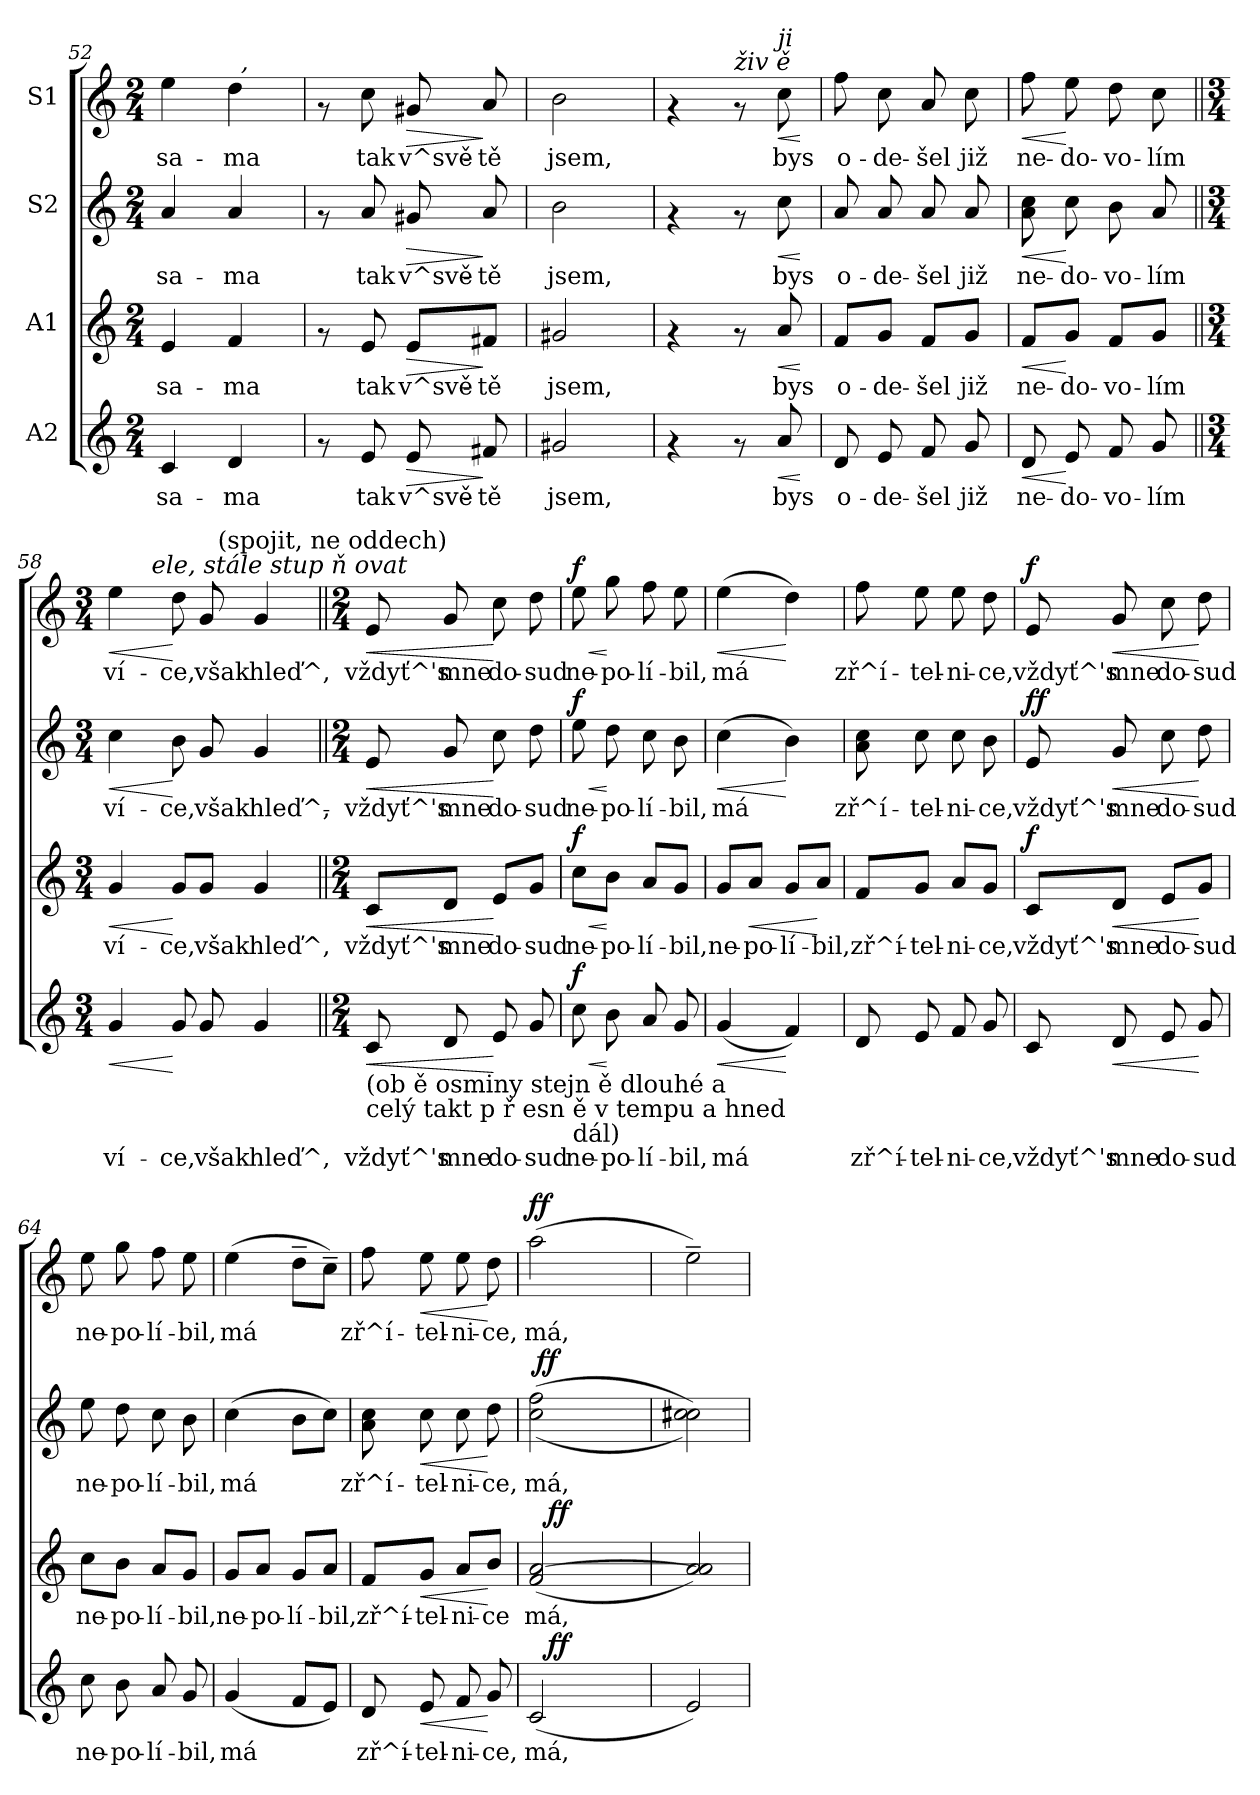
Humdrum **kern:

**kern	**text	**dynam	**kern	**text	**dynam	**kern	**text	**dynam	**kern	**text	**dynam
*part4	*part4	*part4	*part3	*part3	*part3	*part2	*part2	*part2	*part1	*part1	*part1
*staff4	*staff4	*staff4	*staff3	*staff3	*staff3	*staff2	*staff2	*staff2	*staff1	*staff1	*staff1
*I"A2	*	*	*I"A1	*	*	*I"S2	*	*	*I"S1	*	*
*clefG2	*	*	*clefG2	*	*	*clefG2	*	*	*clefG2	*	*
*k[]	*	*	*k[]	*	*	*k[]	*	*	*k[]	*	*
*C:	*	*	*C:	*	*	*C:	*	*	*C:	*	*
*M2/4	*	*	*M2/4	*	*	*M2/4	*	*	*M2/4	*	*
=52	=52	=52	=52	=52	=52	=52	=52	=52	=52	=52	=52
!	!	!	!	!	!	!	!	!	!LO:TX:a:i:t=voln ě zamyšlen ě	!	!
!	!LO:LY:b:cj	!	!	!LO:LY:b:cj	!	!	!LO:LY:b:cj	!	!	!LO:LY:b:cj	!
*	*	*	*	*	*	*	*	*	*^	*	*
4c/	sa-	.	4e/	sa-	.	4a/	sa-	.	4ee\	4ryy	sa-	.
!	!LO:LY:b:cj	!	!	!LO:LY:b:cj	!	!	!LO:LY:b:cj	!	!	!	!LO:LY:b:cj	!
4d/	-ma	.	4f/	-ma	.	4a/	-ma	.	4dd\	64ryy	-ma	.
!	!	!	!	!	!	!	!	!	!	!LO:TX:a:i:t=,	!	!
.	.	.	.	.	.	.	.	.	.	8...ryy	.	.
*	*	*	*	*	*	*	*	*	*v	*v	*	*
=53	=53	=53	=53	=53	=53	=53	=53	=53	=53	=53	=53
8rf	.	.	8rf	.	.	8rf	.	.	8rf	.	.
!	!LO:LY:b:cj	!	!	!LO:LY:b:cj	!	!	!LO:LY:b:cj	!	!	!LO:LY:b:cj	!
8e/	tak	.	8e/	tak	.	8a/	tak	.	8cc\	tak	.
!	!LO:LY:b:cj	!LO:HP:b	!	!LO:LY:b:cj	!LO:HP:b	!	!LO:LY:b:cj	!LO:HP:b	!	!LO:LY:b:cj	!LO:HP:b
8e/	v^svě-	>	8e/L	v^svě-	>	8g#X/	v^svě-	>	8g#X/	v^svě-	>
!	!LO:LY:b:cj	!	!	!LO:LY:b:cj	!	!	!LO:LY:b:cj	!	!	!LO:LY:b:cj	!
8f#X/	-tě	]	8f#X/J	-tě	]	8a/	-tě	]	8a/	-tě	]
=54	=54	=54	=54	=54	=54	=54	=54	=54	=54	=54	=54
!	!LO:LY:b:cj	!	!	!LO:LY:b:cj	!	!	!LO:LY:b:cj	!	!	!LO:LY:b:cj	!
2g#X/	jsem,	.	2g#X/	jsem,	.	2b\	jsem,	.	2b\	jsem,	.
!!LO:LB:g=z
=55	=55	=55	=55	=55	=55	=55	=55	=55	=55	=55	=55
4rf	.	.	4rf	.	.	4rf	.	.	4rf	.	.
!	!	!	!	!	!	!	!	!	!LO:TX:a:i:t=živ ě	!	!
8rf	.	.	8rf	.	.	8rf	.	.	8rf	.	.
!	!	!	!	!	!	!	!	!	!LO:TX:a:i:t=ji	!	!
!	!LO:LY:b:cj	!LO:HP:b	!	!LO:LY:b:cj	!LO:HP:b	!	!LO:LY:b:cj	!LO:HP:b	!	!LO:LY:b:cj	!LO:HP:b
8a/	bys	<	8a/	bys	<	8cc\	bys	<	8cc\	bys	<
.	.	[	.	.	[	.	.	[	.	.	[
=56	=56	=56	=56	=56	=56	=56	=56	=56	=56	=56	=56
!	!LO:LY:b:cj	!	!	!LO:LY:b:cj	!	!	!LO:LY:b:cj	!	!	!LO:LY:b:cj	!
8d/	o-	.	8f/L	o-	.	8a/	o-	.	8ff\	o-	.
!	!LO:LY:b:cj	!	!	!LO:LY:b:cj	!	!	!LO:LY:b:cj	!	!	!LO:LY:b:cj	!
8e/	-de-	.	8g/J	-de-	.	8a/	-de-	.	8cc\	-de-	.
!	!LO:LY:b:cj	!	!	!LO:LY:b:cj	!	!	!LO:LY:b:cj	!	!	!LO:LY:b:cj	!
8f/	-šel	.	8f/L	-šel	.	8a/	-šel	.	8a/	-šel	.
!	!LO:LY:b:cj	!	!	!LO:LY:b:cj	!	!	!LO:LY:b:cj	!	!	!LO:LY:b:cj	!
8g/	již	.	8g/J	již	.	8a/	již	.	8cc\	již	.
=57	=57	=57	=57	=57	=57	=57	=57	=57	=57	=57	=57
!	!LO:LY:b:cj	!LO:HP:b	!	!LO:LY:b:cj	!LO:HP:b	!	!LO:LY:b:cj	!LO:HP:b	!	!LO:LY:b:cj	!LO:HP:b
8d/	ne-	<	8f/L	ne-	<	8cc\ 8a\	ne-	<	8ff\	ne-	<
!	!LO:LY:b:cj	!	!	!LO:LY:b:cj	!	!	!LO:LY:b:cj	!	!	!LO:LY:b:cj	!
8e/	-do-	[	8g/J	-do-	[	8cc\	-do-	[	8ee\	-do-	[
!	!LO:LY:b:cj	!	!	!LO:LY:b:cj	!	!	!LO:LY:b:cj	!	!	!LO:LY:b:cj	!
8f/	-vo-	.	8f/L	-vo-	.	8b\	-vo-	.	8dd\	-vo-	.
!	!LO:LY:b:cj	!	!	!LO:LY:b:cj	!	!	!LO:LY:b:cj	!	!	!LO:LY:b:cj	!
8g/	-lím	.	8g/J	-lím	.	8a/	-lím	.	8cc\	-lím	.
=58||	=58||	=58||	=58||	=58||	=58||	=58||	=58||	=58||	=58||	=58||	=58||
*M3/4	*	*	*M3/4	*	*	*M3/4	*	*	*M3/4	*	*
!	!	!	!	!	!	!	!	!	!LO:TX:a:i:t=ji, v ř	!	!
!	!	!	!	!	!	!	!	!	!LO:TX:a:i:t=živ ě	!	!
!	!LO:LY:b:cj	!LO:HP:b	!	!LO:LY:b:cj	!LO:HP:b	!	!LO:LY:b:cj	!LO:HP:b	!	!LO:LY:b:cj	!LO:HP:b
*	*	*	*	*	*	*	*	*	*^	*	*
*	*	*	*	*	*	*	*	*	*	*^	*	*
4g/	ví-	<	4g/	ví-	<	4cc\	ví-	<	4ee\	8ryy	4ryy	ví-	<
.	.	.	.	.	.	.	.	.	.	32.ryy	.	.	.
!	!	!	!	!	!	!	!	!	!	!LO:TX:a:i:t=ele, stále stup ň ovat	!	!	!
.	.	.	.	.	.	.	.	.	.	2ryy	.	.	.
!	!LO:LY:b:cj	!	!	!LO:LY:b:cj	!	!	!LO:LY:b:cj	!	!	!	!	!LO:LY:b:cj	!
8g/	-ce,	[	8g/L	-ce,	[	8b\	-ce,	[	8dd\	.	8ryy	-ce,	[
!	!LO:LY:b:cj	!	!	!LO:LY:b:cj	!	!	!LO:LY:b:cj	!	!	!	!	!LO:LY:b:cj	!
8g/	však	.	8g/J	však	.	8g/	však	.	8g/	.	32ryy	však	.
!	!	!	!	!	!	!	!	!	!	!	!LO:TX:a:t=(spojit, ne oddech)	!	!
.	.	.	.	.	.	.	.	.	.	.	4ryy	.	.
!	!LO:LY:b:cj	!	!	!LO:LY:b:cj	!	!	!LO:LY:b:cj	!	!	!	!	!LO:LY:b:cj	!
4g/	hleď^,	.	4g/	hleď^,	.	4g/	hleď^,-	.	4g/	.	.	hleď^,	.
.	.	.	.	.	.	.	.	.	.	.	16.ryy	.	.
.	.	.	.	.	.	.	.	.	.	16ryy	.	.	.
.	.	.	.	.	.	.	.	.	.	64ryy	.	.	.
*	*	*	*	*	*	*	*	*	*v	*v	*v	*	*
=59||	=59||	=59||	=59||	=59||	=59||	=59||	=59||	=59||	=59||	=59||	=59||
*M2/4	*	*	*M2/4	*	*	*M2/4	*	*	*M2/4	*	*
*	*	*	*	*	*	*	*	*	*^	*	*
*	*	*	*	*	*	*	*	*	*	*^	*	*
!LO:TX:b:t=(ob ě osminy stejn ě dlouhé a	!	!	!	!	!	!	!	!	!	!	!	!	!
!LO:TX:b:t=celý takt p ř esn ě v tempu a hned	!	!	!	!	!	!	!	!	!	!	!	!	!
!	!LO:LY:b:cj	!LO:HP:b	!	!LO:LY:b:cj	!LO:HP:b	!	!LO:LY:b:cj	!LO:HP:b	!	!	!	!LO:LY:b:cj	!LO:HP:b
*	*	*	*	*	*	*	*	*	*v	*v	*v	*	*
8c/	vždyť^'s	<	8c/L	vždyť^'s	<	8e/	-vždyť^'s	<	8e/	vždyť^'s	<
!	!LO:LY:b:cj	!	!	!LO:LY:b:cj	!	!	!LO:LY:b:cj	!	!	!LO:LY:b:cj	!
8d/	mne	.	8d/J	mne	.	8g/	mne	.	8g/	mne	.
!	!LO:LY:b:cj	!	!	!LO:LY:b:cj	!	!	!LO:LY:b:cj	!	!	!LO:LY:b:cj	!
8e/	do-	[	8e/L	do-	[	8cc\	do-	[	8cc\	do-	[
!	!LO:LY:b:cj	!	!	!LO:LY:b:cj	!	!	!LO:LY:b:cj	!	!	!LO:LY:b:cj	!
8g/	-sud	.	8g/J	-sud	.	8dd\	-sud	.	8dd\	-sud	.
=60	=60	=60	=60	=60	=60	=60	=60	=60	=60	=60	=60
!LO:TX:b:t=dál)	!	!	!	!	!	!	!	!	!	!	!
!	!LO:LY:b:cj	!LO:HP:b	!	!LO:LY:b:cj	!LO:HP:b	!	!LO:LY:b:cj	!LO:HP:b	!	!LO:LY:b:cj	!LO:HP:b
!	!	!LO:DY:n=1:a	!	!	!LO:DY:n=1:a	!	!	!LO:DY:n=1:a	!	!	!LO:DY:n=1:a
8cc\	ne-	< f	8cc\L	ne-	< f	8ee\	ne-	< f	8ee\	ne-	< f
!	!LO:LY:b:cj	!	!	!LO:LY:b:cj	!	!	!LO:LY:b:cj	!	!	!LO:LY:b:cj	!
8b\	-po-	[	8b\J	-po-	[	8dd\	-po-	[	8gg\	-po-	[
!	!LO:LY:b:cj	!	!	!LO:LY:b:cj	!	!	!LO:LY:b:cj	!	!	!LO:LY:b:cj	!
8a/	-lí-	.	8a/L	-lí-	.	8cc\	-lí-	.	8ff\	-lí-	.
!	!LO:LY:b:cj	!	!	!LO:LY:b:cj	!	!	!LO:LY:b:cj	!	!	!LO:LY:b:cj	!
8g/	-bil,	.	8g/J	-bil,	.	8b\	-bil,	.	8ee\	-bil,	.
!!LO:PB:g=z
=61	=61	=61	=61	=61	=61	=61	=61	=61	=61	=61	=61
!	!LO:LY:b:cj	!LO:HP:b	!	!LO:LY:b:cj	!	!	!LO:LY:b:cj	!LO:HP:b	!	!LO:LY:b:cj	!LO:HP:b
(<4g/	má	<	8g/L	ne-	.	(>4cc\	má	<	(>4ee\	má	<
!	!	!	!	!LO:LY:b:cj	!LO:HP:b	!	!	!	!	!	!
.	.	.	8a/J	-po-	<	.	.	.	.	.	.
!	!LO:LY:b:cj	!	!	!LO:LY:b:cj	!	!	!LO:LY:b:cj	!	!	!LO:LY:b:cj	!
4f/)	.	[	8g/L	-lí-	.	4b\)	.	[	4dd\)	.	[
!	!	!	!	!LO:LY:b:cj	!	!	!	!	!	!	!
.	.	.	8a/J	-bil,	[	.	.	.	.	.	.
=62	=62	=62	=62	=62	=62	=62	=62	=62	=62	=62	=62
!	!LO:LY:b:cj	!	!	!LO:LY:b:cj	!	!	!LO:LY:b:cj	!	!	!LO:LY:b:cj	!
8d/	zř^í-	.	8f/L	zř^í-	.	8cc\ 8a\	zř^í-	.	8ff\	zř^í-	.
!	!LO:LY:b:cj	!	!	!LO:LY:b:cj	!	!	!LO:LY:b:cj	!	!	!LO:LY:b:cj	!
8e/	-tel-	.	8g/J	-tel-	.	8cc\	-tel-	.	8ee\	-tel-	.
!	!LO:LY:b:cj	!	!	!LO:LY:b:cj	!	!	!LO:LY:b:cj	!	!	!LO:LY:b:cj	!
8f/	-ni-	.	8a/L	-ni-	.	8cc\	-ni-	.	8ee\	-ni-	.
!	!LO:LY:b:cj	!	!	!LO:LY:b:cj	!	!	!LO:LY:b:cj	!	!	!LO:LY:b:cj	!
8g/	-ce,	.	8g/J	-ce,	.	8b\	-ce,	.	8dd\	-ce,	.
=63	=63	=63	=63	=63	=63	=63	=63	=63	=63	=63	=63
!	!LO:LY:b:cj	!	!	!LO:LY:b:cj	!LO:DY:b	!	!LO:LY:b:cj	!LO:DY:a	!	!LO:LY:b:cj	!
!	!	!	!	!	!	!	!	!LO:DY:n=1:b	!	!	!LO:DY:a
8c/	vždyť^'s	.	8c/L	vždyť^'s	f	8e/	vždyť^'s	f f	8e/	vždyť^'s	f
!	!LO:LY:b:cj	!LO:HP:b	!	!LO:LY:b:cj	!LO:HP:b	!	!LO:LY:b:cj	!LO:HP:b	!	!LO:LY:b:cj	!LO:HP:b
8d/	mne	<	8d/J	mne	<	8g/	mne	<	8g/	mne	<
!	!LO:LY:b:cj	!	!	!LO:LY:b:cj	!	!	!LO:LY:b:cj	!	!	!LO:LY:b:cj	!
8e/	do-	.	8e/L	do-	.	8cc\	do-	.	8cc\	do-	.
!	!LO:LY:b:cj	!	!	!LO:LY:b:cj	!	!	!LO:LY:b:cj	!	!	!LO:LY:b:cj	!
8g/	-sud	[	8g/J	-sud	[	8dd\	-sud	[	8dd\	-sud	[
=64	=64	=64	=64	=64	=64	=64	=64	=64	=64	=64	=64
!	!LO:LY:b:cj	!	!	!LO:LY:b:cj	!	!	!LO:LY:b:cj	!	!	!LO:LY:b:cj	!
8cc\	ne-	.	8cc\L	ne-	.	8ee\	ne-	.	8ee\	ne-	.
!	!LO:LY:b:cj	!	!	!LO:LY:b:cj	!	!	!LO:LY:b:cj	!	!	!LO:LY:b:cj	!
8b\	-po-	.	8b\J	-po-	.	8dd\	-po-	.	8gg\	-po-	.
!	!LO:LY:b:cj	!	!	!LO:LY:b:cj	!	!	!LO:LY:b:cj	!	!	!LO:LY:b:cj	!
8a/	-lí-	.	8a/L	-lí-	.	8cc\	-lí-	.	8ff\	-lí-	.
!	!LO:LY:b:cj	!	!	!LO:LY:b:cj	!	!	!LO:LY:b:cj	!	!	!LO:LY:b:cj	!
8g/	-bil,	.	8g/J	-bil,	.	8b\	-bil,	.	8ee\	-bil,	.
=65	=65	=65	=65	=65	=65	=65	=65	=65	=65	=65	=65
!	!LO:LY:b:cj	!	!	!LO:LY:b:cj	!	!	!LO:LY:b:cj	!	!	!LO:LY:b:cj	!
(<4g/	má	.	8g/L	ne-	.	(>4cc\	má	.	(>4ee\	má	.
!	!	!	!	!LO:LY:b:cj	!	!	!	!	!	!	!
.	.	.	8a/J	-po-	.	.	.	.	.	.	.
!	!LO:LY:b:cj	!	!	!LO:LY:b:cj	!	!	!LO:LY:b:cj	!	!	!LO:LY:b:cj	!
8f/L	.	.	8g/L	-lí-	.	8b\L	.	.	8dd~>\L	.	.
!	!LO:LY:b:cj	!	!	!LO:LY:b:cj	!	!	!LO:LY:b:cj	!	!	!LO:LY:b:cj	!
8e/J)	.	.	8a/J	-bil,	.	8cc\J)	.	.	8cc~>\J)	.	.
=66	=66	=66	=66	=66	=66	=66	=66	=66	=66	=66	=66
!	!LO:LY:b:cj	!	!	!LO:LY:b:cj	!	!	!LO:LY:b:cj	!	!	!LO:LY:b:cj	!
8d/	zř^í-	.	8f/L	zř^í-	.	8cc\ 8a\	zř^í-	.	8ff\	zř^í-	.
!	!LO:LY:b:cj	!LO:HP:b	!	!LO:LY:b:cj	!LO:HP:b	!	!LO:LY:b:cj	!LO:HP:b	!	!LO:LY:b:cj	!LO:HP:b
8e/	-tel-	<	8g/J	-tel-	<	8cc\	-tel-	<	8ee\	-tel-	<
!	!LO:LY:b:cj	!	!	!LO:LY:b:cj	!	!	!LO:LY:b:cj	!	!	!LO:LY:b:cj	!
8f/	-ni-	.	8a/L	-ni-	.	8cc\	-ni-	.	8ee\	-ni-	.
!	!LO:LY:b:cj	!	!	!LO:LY:b:cj	!	!	!LO:LY:b:cj	!	!	!LO:LY:b:cj	!
8g/	-ce,	[	8b/J	-ce	[	8dd\	-ce,	[	8dd\	-ce,	[
!!LO:LB:g=z
=67	=67	=67	=67	=67	=67	=67	=67	=67	=67	=67	=67
!	!LO:LY:b:cj	!	!	!LO:LY:b:cj	!	!	!LO:LY:b:cj	!	!	!LO:LY:b:cj	!LO:DY:a
*^	*	*	*^	*	*	*^	*	*	*	*	*
(<2c/	32.ryy	má,	.	(<[>2a/ 2f/	32.ryy	má,	.	(>(<2ff\ 2cc\	64ryy	má,	.	(>2aa\	má,	ff
!	!	!	!	!	!	!	!	!	!	!	!LO:DY:a	!	!	!
.	.	.	.	.	.	.	.	.	4ryy	.	ff	.	.	.
!	!	!	!LO:DY:a	!	!	!	!LO:DY:a	!	!	!	!	!	!	!
.	4ryy	.	ff	.	4ryy	.	ff	.	.	.	.	.	.	.
.	.	.	.	.	.	.	.	.	8...ryy	.	.	.	.	.
.	8ryy	.	.	.	8ryy	.	.	.	.	.	.	.	.	.
.	16ryy	.	.	.	16ryy	.	.	.	.	.	.	.	.	.
.	64ryy	.	.	.	64ryy	.	.	.	.	.	.	.	.	.
=68	=68	=68	=68	=68	=68	=68	=68	=68	=68	=68	=68	=68	=68	=68
!	!	!LO:LY:b:cj	!	!	!	!LO:LY:b:cj	!	!	!	!LO:LY:b:cj	!	!	!LO:LY:b:cj	!
*v	*v	*	*	*	*	*	*	*v	*v	*	*	*	*	*
*	*	*	*v	*v	*	*	*	*	*	*	*	*
2e/)	.	.	2a/ 2a/])	.	.	2cc#X\ 2cc#X\))	.	.	2ee~>\)	.	.
=	=	=	=	=	=	=	=	=	=	=	=
*-	*-	*-	*-	*-	*-	*-	*-	*-	*-	*-	*-
